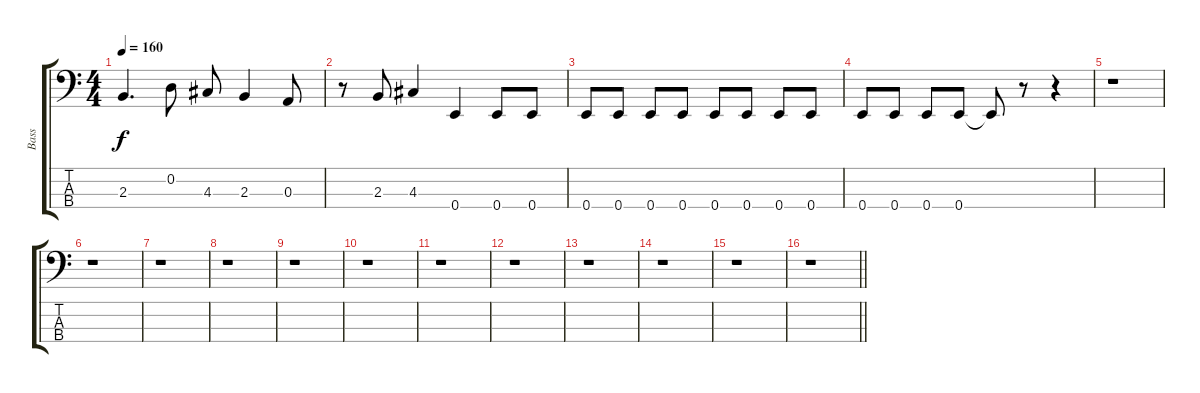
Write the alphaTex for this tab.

\track ("Bass" "Bass") {instrument electricbasspick}
\staff {score tabs}
\tuning (G2 D2 A1 E1) {hide}
\ts (4 4)
\tempo 160
\clef f4
\ks c
2.3.4{d dy f} 0.2.8 4.3.8 2.3.4 0.3.8 |
r.8 2.3.8 4.3.4 0.4.4 0.4.8 0.4.8 |
0.4.8 0.4.8 0.4.8 0.4.8 0.4.8 0.4.8 0.4.8 0.4.8 |
0.4.8 0.4.8 0.4.8 0.4.8 0.4{t}.8 r.8 r.4 |
r.1 |
r.1 |
r.1 |
r.1 |
r.1 |
r.1 |
r.1 |
r.1 |
r.1 |
r.1 |
r.1 |
\barLineRight lightlight
r.1
